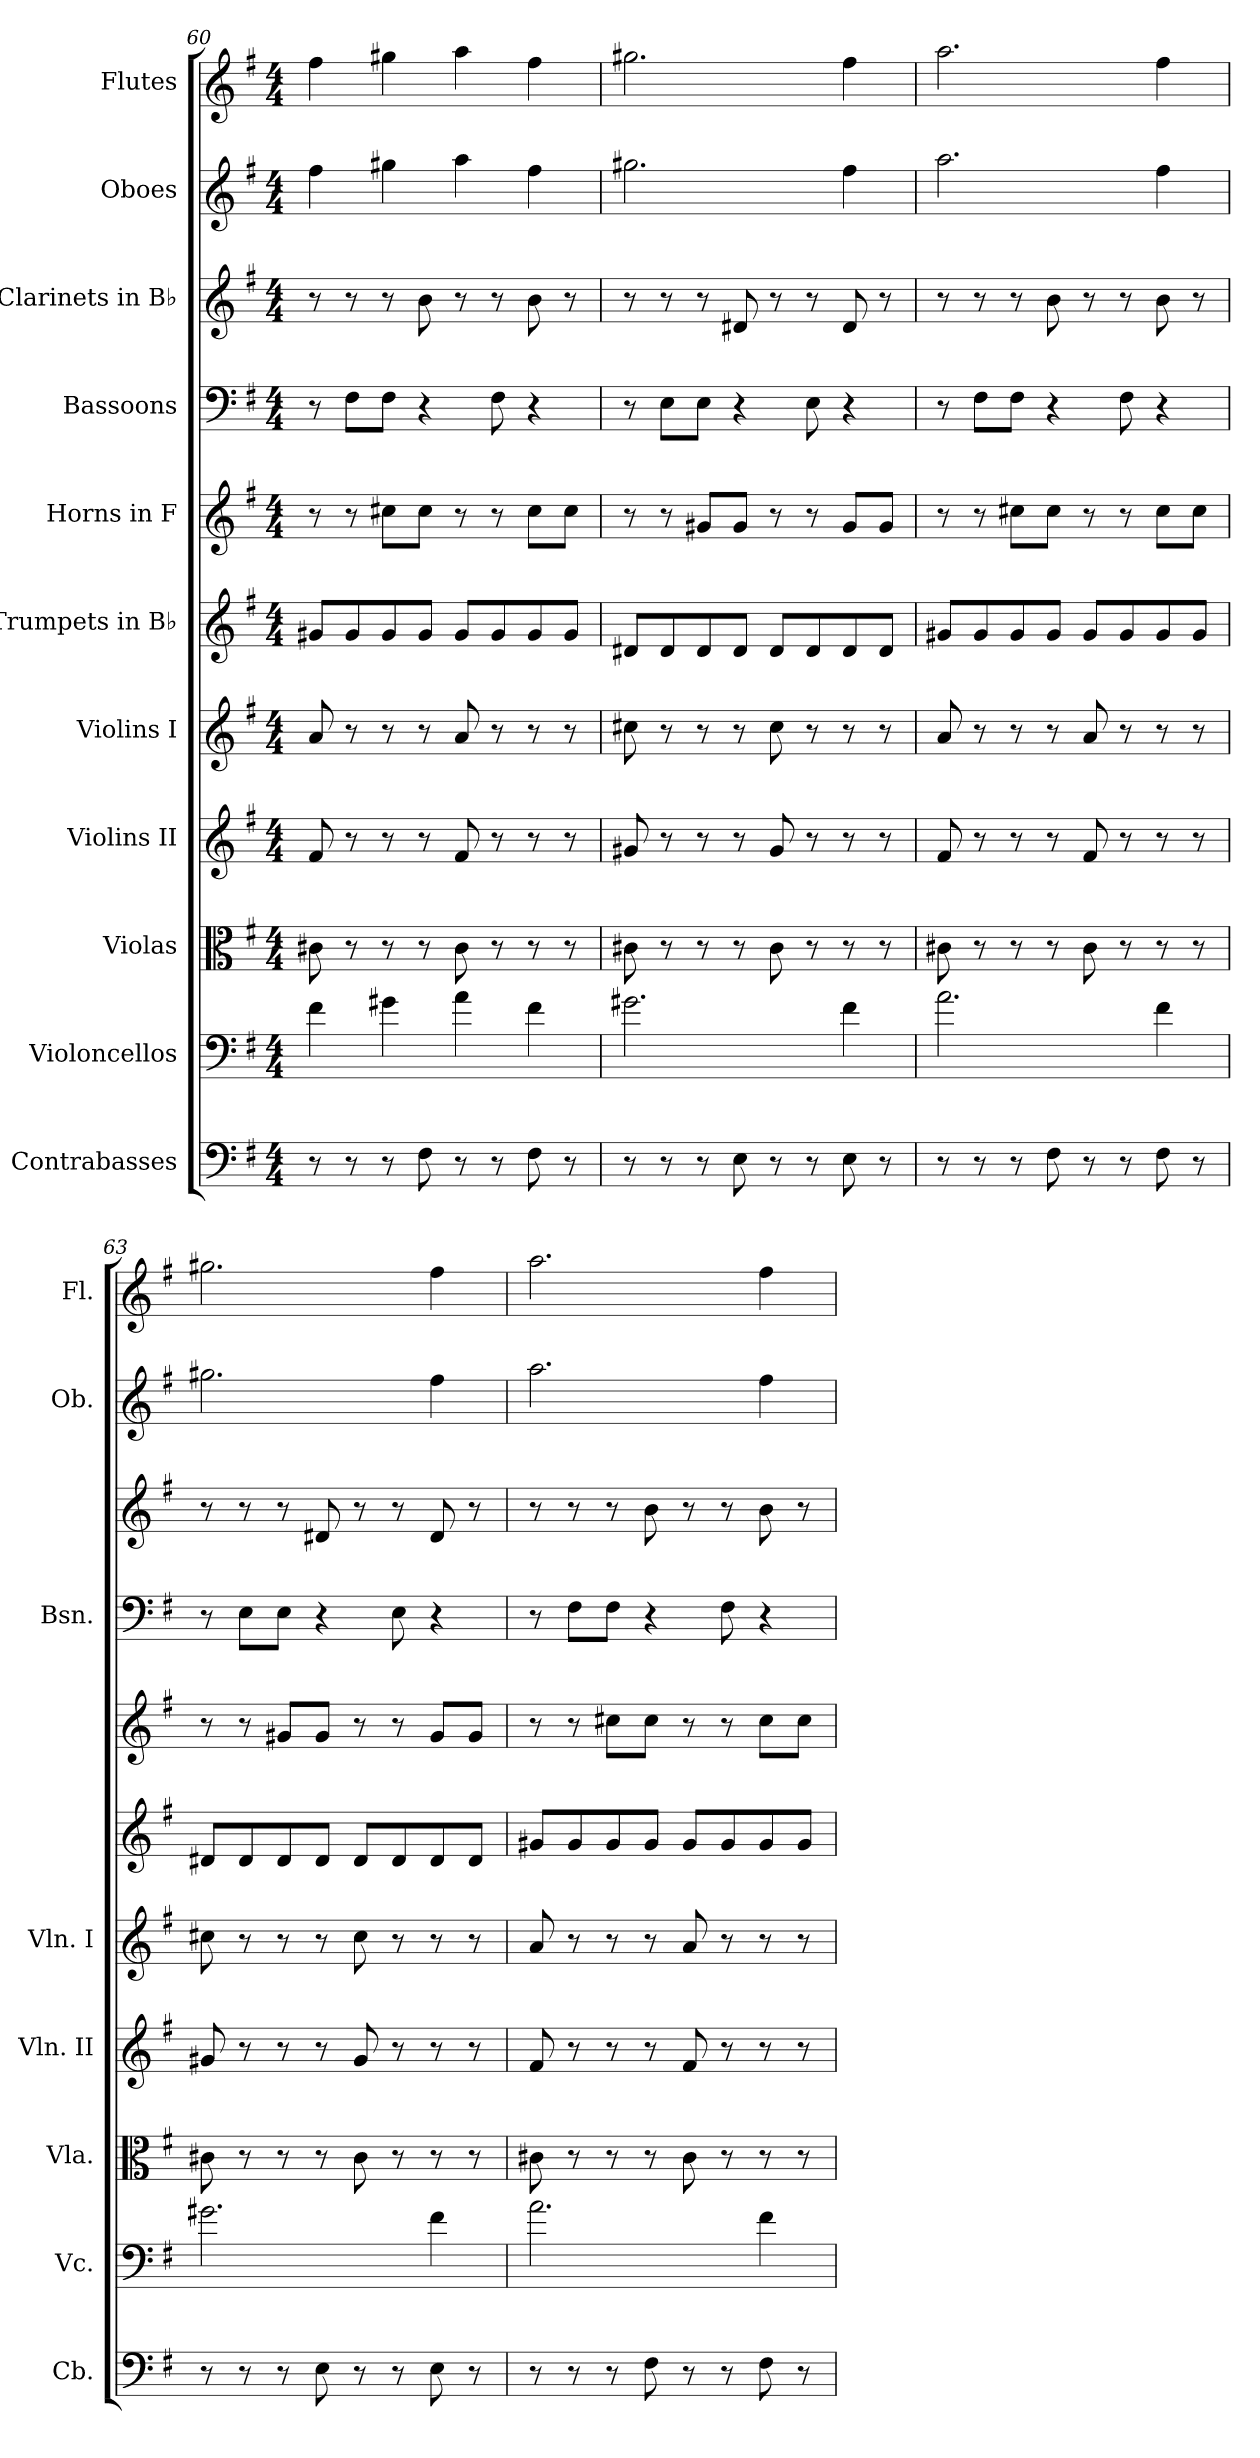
**kern	**kern	**kern	**kern	**kern	**kern	**kern	**kern	**kern	**kern	**kern
*part11	*part10	*part9	*part8	*part7	*part6	*part5	*part4	*part3	*part2	*part1
*staff11	*staff10	*staff9	*staff8	*staff7	*staff6	*staff5	*staff4	*staff3	*staff2	*staff1
*I"Contrabasses	*I"Violoncellos	*I"Violas	*I"Violins II	*I"Violins I	*I"Trumpets in B♭	*I"Horns in F	*I"Bassoons	*I"Clarinets in B♭	*I"Oboes	*I"Flutes
*I'Cb.	*I'Vc.	*I'Vla.	*I'Vln. II	*I'Vln. I	*	*	*I'Bsn.	*	*I'Ob.	*I'Fl.
!!LO:PB:g=z
*clefF4	*clefF4	*clefC3	*clefG2	*clefG2	*clefG2	*clefG2	*clefF4	*clefG2	*clefG2	*clefG2
*ITrd7c12	*	*	*	*	*ITrd1c2	*ITrd4c7	*	*ITrd1c2	*	*
*k[f#]	*k[f#]	*k[f#]	*k[f#]	*k[f#]	*k[b-]	*k[]	*k[f#]	*k[b-]	*k[f#]	*k[f#]
*M4/4	*M4/4	*M4/4	*M4/4	*M4/4	*M4/4	*M4/4	*M4/4	*M4/4	*M4/4	*M4/4
=60	=60	=60	=60	=60	=60	=60	=60	=60	=60	=60
8r	4f#\	8c#X\	8f#/	8a/	8f#X/L	8r	8r	8r	4ff#\	4ff#\
8r	.	8r	8r	8r	8f#/	8r	8F#\L	8r	.	.
8r	4g#X\	8r	8r	8r	8f#/	8f#X\L	8F#\J	8r	4gg#X\	4gg#X\
8FF#\	.	8r	8r	8r	8f#/J	8f#\J	4r	8a\	.	.
8r	4a\	8c#\	8f#/	8a/	8f#/L	8r	.	8r	4aa\	4aa\
8r	.	8r	8r	8r	8f#/	8r	8F#\	8r	.	.
8FF#\	4f#\	8r	8r	8r	8f#/	8f#\L	4r	8a\	4ff#\	4ff#\
8r	.	8r	8r	8r	8f#/J	8f#\J	.	8r	.	.
=61	=61	=61	=61	=61	=61	=61	=61	=61	=61	=61
8r	2.g#X\	8c#X\	8g#X/	8cc#X\	8c#X/L	8r	8r	8r	2.gg#X\	2.gg#X\
8r	.	8r	8r	8r	8c#/	8r	8E\L	8r	.	.
8r	.	8r	8r	8r	8c#/	8c#X/L	8E\J	8r	.	.
8EE\	.	8r	8r	8r	8c#/J	8c#/J	4r	8c#X/	.	.
8r	.	8c#\	8g#/	8cc#\	8c#/L	8r	.	8r	.	.
8r	.	8r	8r	8r	8c#/	8r	8E\	8r	.	.
8EE\	4f#\	8r	8r	8r	8c#/	8c#/L	4r	8c#/	4ff#\	4ff#\
8r	.	8r	8r	8r	8c#/J	8c#/J	.	8r	.	.
=62	=62	=62	=62	=62	=62	=62	=62	=62	=62	=62
8r	2.a\	8c#X\	8f#/	8a/	8f#X/L	8r	8r	8r	2.aa\	2.aa\
8r	.	8r	8r	8r	8f#/	8r	8F#\L	8r	.	.
8r	.	8r	8r	8r	8f#/	8f#X\L	8F#\J	8r	.	.
8FF#\	.	8r	8r	8r	8f#/J	8f#\J	4r	8a\	.	.
8r	.	8c#\	8f#/	8a/	8f#/L	8r	.	8r	.	.
8r	.	8r	8r	8r	8f#/	8r	8F#\	8r	.	.
8FF#\	4f#\	8r	8r	8r	8f#/	8f#\L	4r	8a\	4ff#\	4ff#\
8r	.	8r	8r	8r	8f#/J	8f#\J	.	8r	.	.
!!LO:PB:g=z
=63	=63	=63	=63	=63	=63	=63	=63	=63	=63	=63
8r	2.g#X\	8c#X\	8g#X/	8cc#X\	8c#X/L	8r	8r	8r	2.gg#X\	2.gg#X\
8r	.	8r	8r	8r	8c#/	8r	8E\L	8r	.	.
8r	.	8r	8r	8r	8c#/	8c#X/L	8E\J	8r	.	.
8EE\	.	8r	8r	8r	8c#/J	8c#/J	4r	8c#X/	.	.
8r	.	8c#\	8g#/	8cc#\	8c#/L	8r	.	8r	.	.
8r	.	8r	8r	8r	8c#/	8r	8E\	8r	.	.
8EE\	4f#\	8r	8r	8r	8c#/	8c#/L	4r	8c#/	4ff#\	4ff#\
8r	.	8r	8r	8r	8c#/J	8c#/J	.	8r	.	.
=64	=64	=64	=64	=64	=64	=64	=64	=64	=64	=64
8r	2.a\	8c#X\	8f#/	8a/	8f#X/L	8r	8r	8r	2.aa\	2.aa\
8r	.	8r	8r	8r	8f#/	8r	8F#\L	8r	.	.
8r	.	8r	8r	8r	8f#/	8f#X\L	8F#\J	8r	.	.
8FF#\	.	8r	8r	8r	8f#/J	8f#\J	4r	8a\	.	.
8r	.	8c#\	8f#/	8a/	8f#/L	8r	.	8r	.	.
8r	.	8r	8r	8r	8f#/	8r	8F#\	8r	.	.
8FF#\	4f#\	8r	8r	8r	8f#/	8f#\L	4r	8a\	4ff#\	4ff#\
8r	.	8r	8r	8r	8f#/J	8f#\J	.	8r	.	.
=	=	=	=	=	=	=	=	=	=	=
*-	*-	*-	*-	*-	*-	*-	*-	*-	*-	*-
